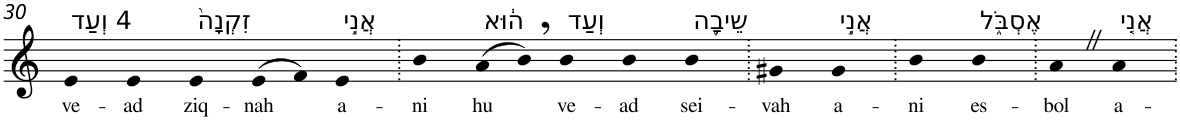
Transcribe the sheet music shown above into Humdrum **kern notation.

**kern	**text
*part1	*part1
*staff1	*staff1
*I"Piano	*
*I'Pno	*
!!LO:PB:g=z
*clefG2	*
*k[]	*
=30	=30
!LO:TX:a:t=4 וְעַד	!
!	!LO:LY:b
4e	ve-
!	!LO:LY:b
4e	-ad
!LO:TX:a:t=זִקְנָה֙	!
!	!LO:LY:b
4e	ziq-
!	!LO:LY:b
(>8e	-nah
8f)	.
!LO:TX:a:t=אֲנִ֣י	!
!	!LO:LY:b
4e	a-
=31.	=31.
!	!LO:LY:b
4b	-ni
!LO:TX:a:t=ה֔וּא	!
!	!LO:LY:b
(8a	hu
8b,)	.
!LO:TX:a:t=וְעַד	!
!	!LO:LY:b
4b	ve-
!	!LO:LY:b
4b	-ad
!LO:TX:a:t=שֵיבָ֖ה	!
!	!LO:LY:b
4b	sei-
=32.	=32.
!	!LO:LY:b
4g#X	-vah
!LO:TX:a:t=אֲנִ֣י	!
!	!LO:LY:b
4g#	a-
=33.	=33.
!	!LO:LY:b
4b	-ni
!LO:TX:a:t=אֶסְבֹּ֑ל	!
!	!LO:LY:b
4b	es-
=34.	=34.
!	!LO:LY:b
4aZ	-bol
!LO:TX:a:t=אֲנִ֤י	!
!	!LO:LY:b
4a	a-
=.	=.
*-	*-
